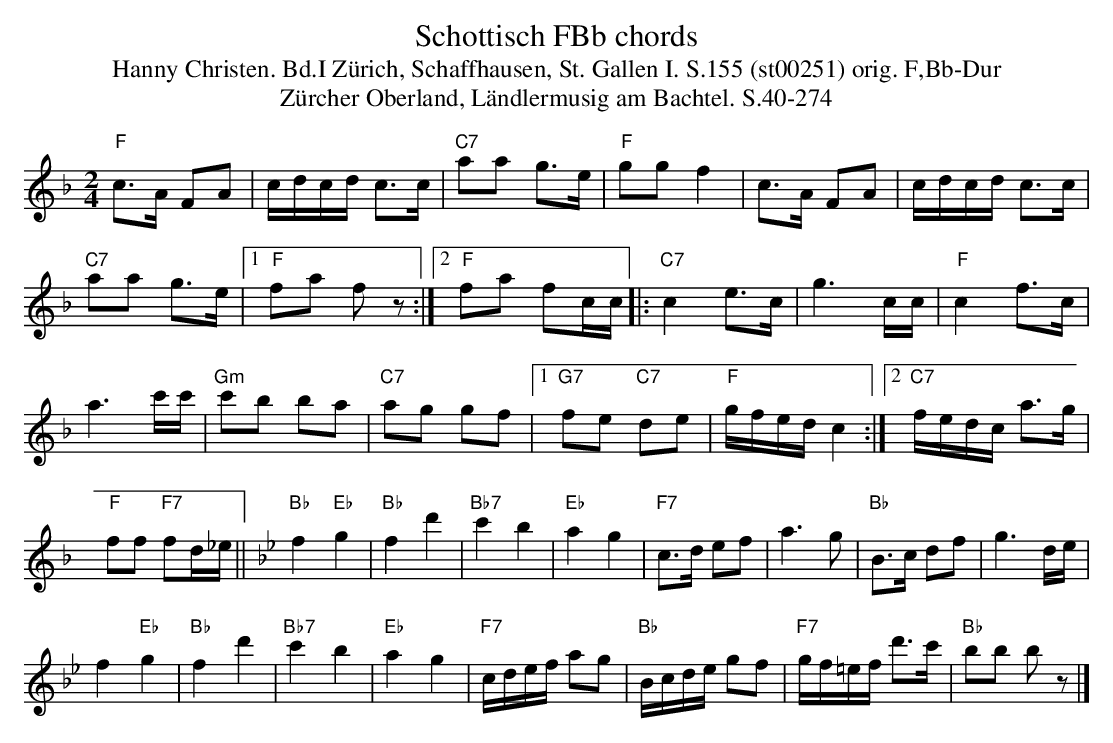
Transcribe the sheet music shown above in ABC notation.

X:1
T: Schottisch FBb chords
T:Hanny Christen. Bd.I Zürich, Schaffhausen, St. Gallen I. S.155 (st00251) orig. F,Bb-Dur
T: Z\"urcher Oberland, L\"andlermusig am Bachtel. S.40-274
M:2/4
L:1/16
K:F %%MIDI gchordon
"F"c3A F2A2 | cdcd c3c | "C7"a2a2 g3e | "F"g2g2f4 | c3A F2A2 | cdcd c3c |
"C7"a2a2 g3e |1 "F"f2a2 f2z2 :|2 "F"f2a2 f2cc |: "C7"c4 e3c | g6cc | "F"c4f3c |
a6c'c' | "Gm"c'2b2 b2a2 | "C7"a2g2 g2f2 |1 "G7"f2e2 "C7"d2e2 | "F"gfed c4 :|2 "C7"fedc a3g |
"F"f2f2 "F7"f2d_e || [K:Bb] "Bb"f4"Eb"g4 | "Bb"f4 d'4 | "Bb7"c'4b4 | "Eb"a4g4 | "F7"c3d e2f2 | a6g2 | "Bb"B3c d2f2 | g6de |
f4"Eb"g4 | "Bb"f4 d'4 | "Bb7"c'4b4 | "Eb"a4g4 | "F7"cdef a2g2 | "Bb"Bcde g2f2 | "F7"gf=ef d'3c' | "Bb"b2b2 b2z2 |]
